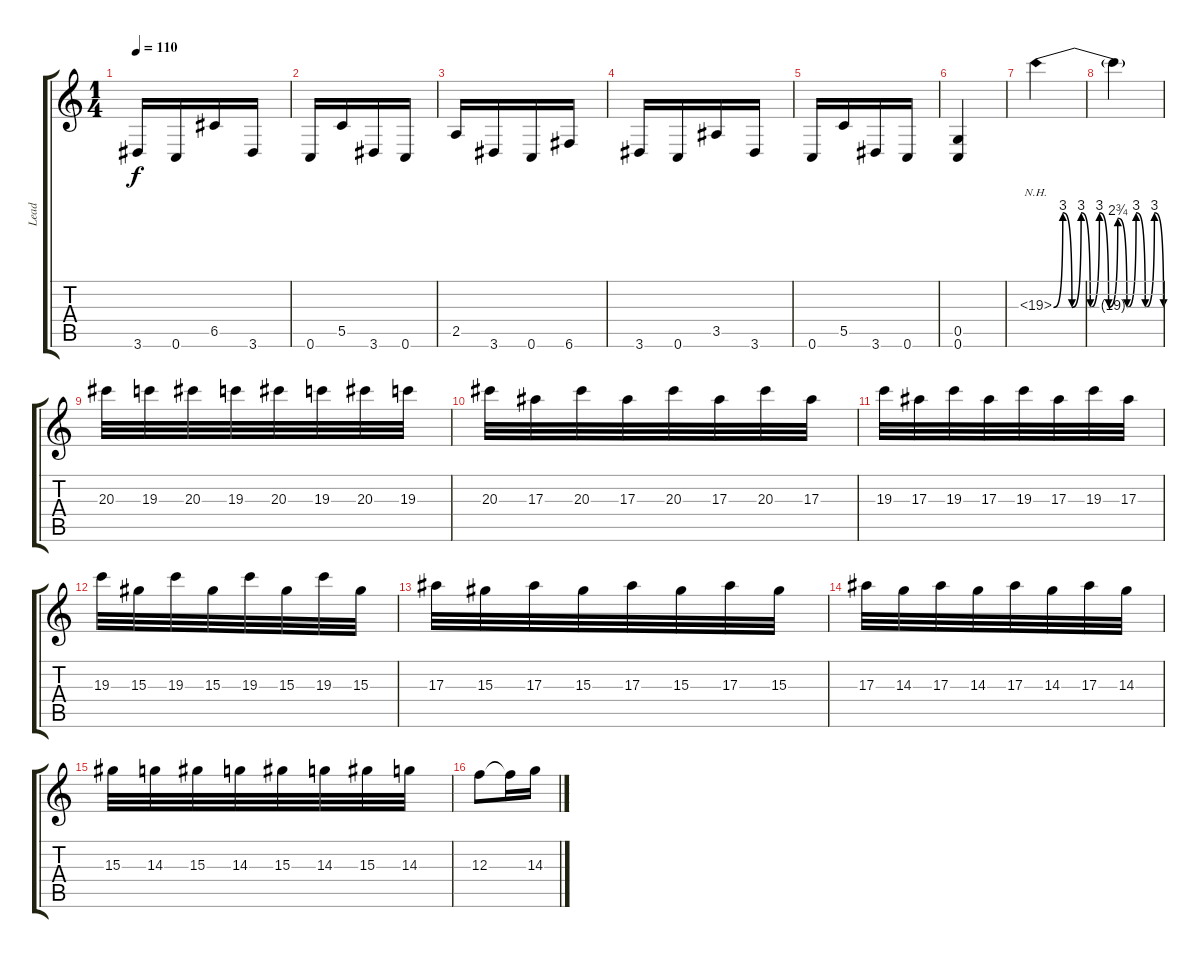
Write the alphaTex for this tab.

\track ("Lead" "Lead") {instrument distortionguitar}
\staff {score tabs}
\tuning (D4 A3 F3 C3 G2 C2) {hide}
\ts (1 4)
\tempo 110
\clef g2
\ks c
3.6.16{dy f} 0.6.16 6.5.16 3.6.16 |
0.6.16 5.5.16 3.6.16 0.6.16 |
2.5.16 3.6.16 0.6.16 6.6.16 |
3.6.16 0.6.16 3.5.16 3.6.16 |
0.6.16 5.5.16 3.6.16 0.6.16 |
(0.5 0.6).4 |
19.3{be (custom 0 0 5 12 10 0 15 12 20 0 25 12 30 0 35 11 40 0 45 12 50 0 55 12 60 0) nh}.4 |
19.3{t}.4 |
20.3.32 19.3.32 20.3.32 19.3.32 20.3.32 19.3.32 20.3.32 19.3.32 |
20.3.32 17.3.32 20.3.32 17.3.32 20.3.32 17.3.32 20.3.32 17.3.32 |
19.3.32 17.3.32 19.3.32 17.3.32 19.3.32 17.3.32 19.3.32 17.3.32 |
19.3.32 15.3.32 19.3.32 15.3.32 19.3.32 15.3.32 19.3.32 15.3.32 |
17.3.32 15.3.32 17.3.32 15.3.32 17.3.32 15.3.32 17.3.32 15.3.32 |
17.3.32 14.3.32 17.3.32 14.3.32 17.3.32 14.3.32 17.3.32 14.3.32 |
15.3.32 14.3.32 15.3.32 14.3.32 15.3.32 14.3.32 15.3.32 14.3.32 |
12.3.8 12.3{t}.16 14.3.16
